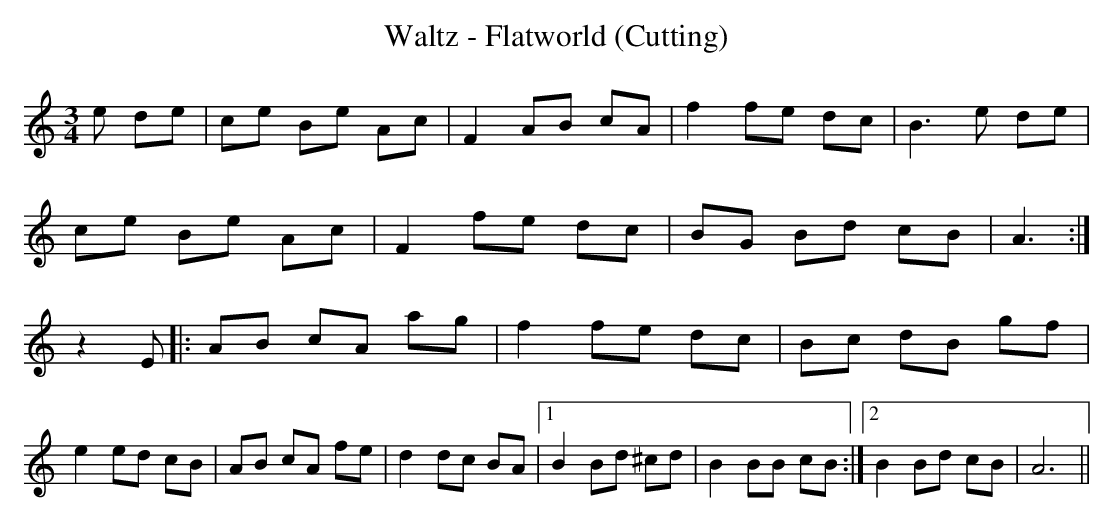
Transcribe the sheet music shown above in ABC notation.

X:1
T:Waltz - Flatworld (Cutting)
M:3/4
L:1/8
K:C
e de|ce Be Ac|F2AB cA|f2 fe dc|B3 e de|\
ce Be Ac|F2 fe dc|BG Bd cB|A3:|\
z2E|:AB cA ag|f2 fe dc|Bc dB gf|e2 ed cB|AB cA fe|\
d2 dc BA|1 B2 Bd ^cd|B2 BB cB:|2 B2 Bd cB|A6||**
